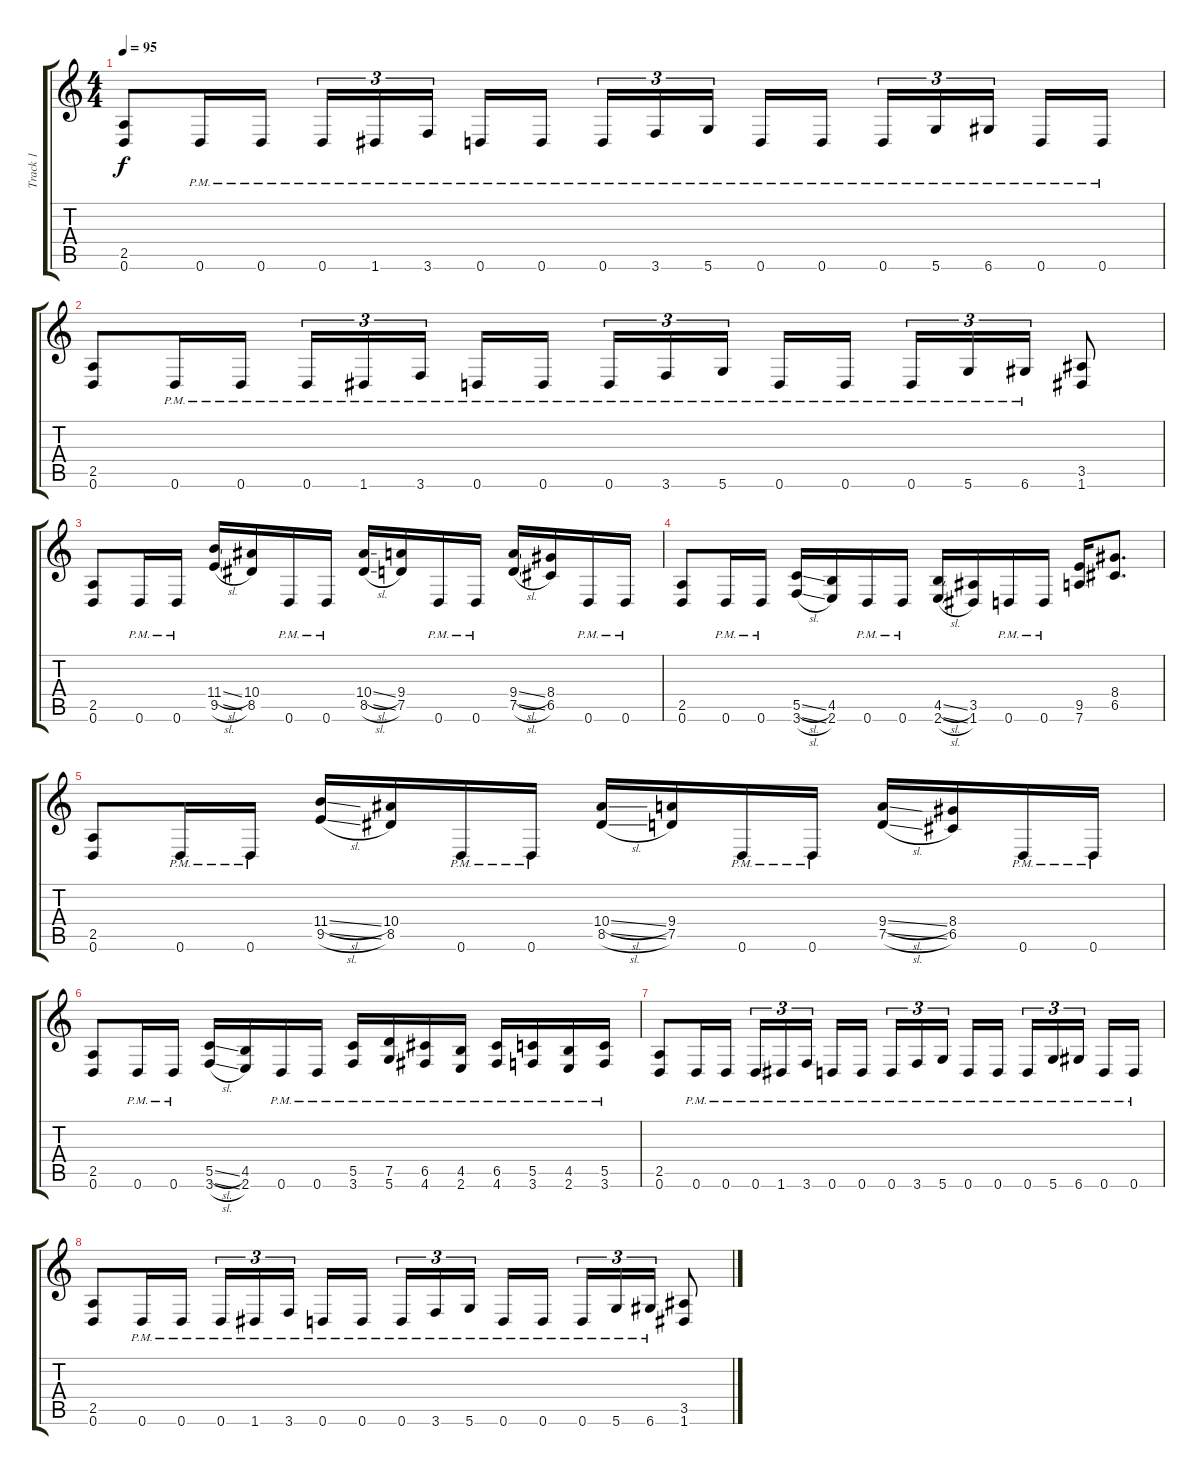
\track ("Track 1" "Track 1") {instrument distortionguitar}
\staff {score tabs}
\tuning (D4 A3 F3 C3 G2 D2) {hide}
\ts (4 4)
\tempo 95
\clef g2
\ks c
(2.5 0.6).8{dy f} 0.6{pm}.16 0.6{pm}.16 0.6{pm}.16{tu (3 2)} 1.6{pm}.16{tu (3 2)} 3.6{pm}.16{tu (3 2) beam splitsecondary} 0.6{pm}.16 0.6{pm}.16 0.6{pm}.16{tu (3 2)} 3.6{pm}.16{tu (3 2)} 5.6{pm}.16{tu (3 2) beam splitsecondary} 0.6{pm}.16 0.6{pm}.16 0.6{pm}.16{tu (3 2)} 5.6{pm}.16{tu (3 2)} 6.6{pm}.16{tu (3 2) beam splitsecondary} 0.6{pm}.16 0.6{pm}.16 |
(2.5 0.6).8 0.6{pm}.16 0.6{pm}.16 0.6{pm}.16{tu (3 2)} 1.6{pm}.16{tu (3 2)} 3.6{pm}.16{tu (3 2) beam splitsecondary} 0.6{pm}.16 0.6{pm}.16 0.6{pm}.16{tu (3 2)} 3.6{pm}.16{tu (3 2)} 5.6{pm}.16{tu (3 2) beam splitsecondary} 0.6{pm}.16 0.6{pm}.16 0.6{pm}.16{tu (3 2)} 5.6{pm}.16{tu (3 2)} 6.6{pm}.16{tu (3 2)} (3.5 1.6).8 |
(2.5 0.6).8 0.6{pm}.16 0.6{pm}.16 (11.4{sl} 9.5{sl}).16 (10.4 8.5).16 0.6{pm}.16 0.6{pm}.16 (10.4{sl} 8.5{sl}).16 (9.4 7.5).16 0.6{pm}.16 0.6{pm}.16 (9.4{sl} 7.5{sl}).16 (8.4 6.5).16 0.6{pm}.16 0.6{pm}.16 |
(2.5 0.6).8 0.6{pm}.16 0.6{pm}.16 (5.5{sl} 3.6{sl}).16 (4.5 2.6).16 0.6{pm}.16 0.6{pm}.16 (4.5{sl} 2.6{sl}).16 (3.5 1.6).16 0.6{pm}.16 0.6{pm}.16 (9.5 7.6).16 (8.4 6.5).8{d} |
(2.5 0.6).8 0.6{pm}.16 0.6{pm}.16 (11.4{sl} 9.5{sl}).16 (10.4 8.5).16 0.6{pm}.16 0.6{pm}.16 (10.4{sl} 8.5{sl}).16 (9.4 7.5).16 0.6{pm}.16 0.6{pm}.16 (9.4{sl} 7.5{sl}).16 (8.4 6.5).16 0.6{pm}.16 0.6{pm}.16 |
(2.5 0.6).8 0.6{pm}.16 0.6{pm}.16 (5.5{sl} 3.6{sl}).16 (4.5 2.6).16 0.6{pm}.16 0.6{pm}.16 (5.5{pm} 3.6{pm}).16 (7.5{pm} 5.6{pm}).16 (6.5{pm} 4.6{pm}).16 (4.5{pm} 2.6{pm}).16 (6.5{pm} 4.6{pm}).16 (5.5{pm} 3.6{pm}).16 (4.5{pm} 2.6{pm}).16 (5.5{pm} 3.6{pm}).16 |
(2.5 0.6).8 0.6{pm}.16 0.6{pm}.16 0.6{pm}.16{tu (3 2)} 1.6{pm}.16{tu (3 2)} 3.6{pm}.16{tu (3 2) beam splitsecondary} 0.6{pm}.16 0.6{pm}.16 0.6{pm}.16{tu (3 2)} 3.6{pm}.16{tu (3 2)} 5.6{pm}.16{tu (3 2) beam splitsecondary} 0.6{pm}.16 0.6{pm}.16 0.6{pm}.16{tu (3 2)} 5.6{pm}.16{tu (3 2)} 6.6{pm}.16{tu (3 2) beam splitsecondary} 0.6{pm}.16 0.6{pm}.16 |
(2.5 0.6).8 0.6{pm}.16 0.6{pm}.16 0.6{pm}.16{tu (3 2)} 1.6{pm}.16{tu (3 2)} 3.6{pm}.16{tu (3 2) beam splitsecondary} 0.6{pm}.16 0.6{pm}.16 0.6{pm}.16{tu (3 2)} 3.6{pm}.16{tu (3 2)} 5.6{pm}.16{tu (3 2) beam splitsecondary} 0.6{pm}.16 0.6{pm}.16 0.6{pm}.16{tu (3 2)} 5.6{pm}.16{tu (3 2)} 6.6{pm}.16{tu (3 2)} (3.5 1.6).8
